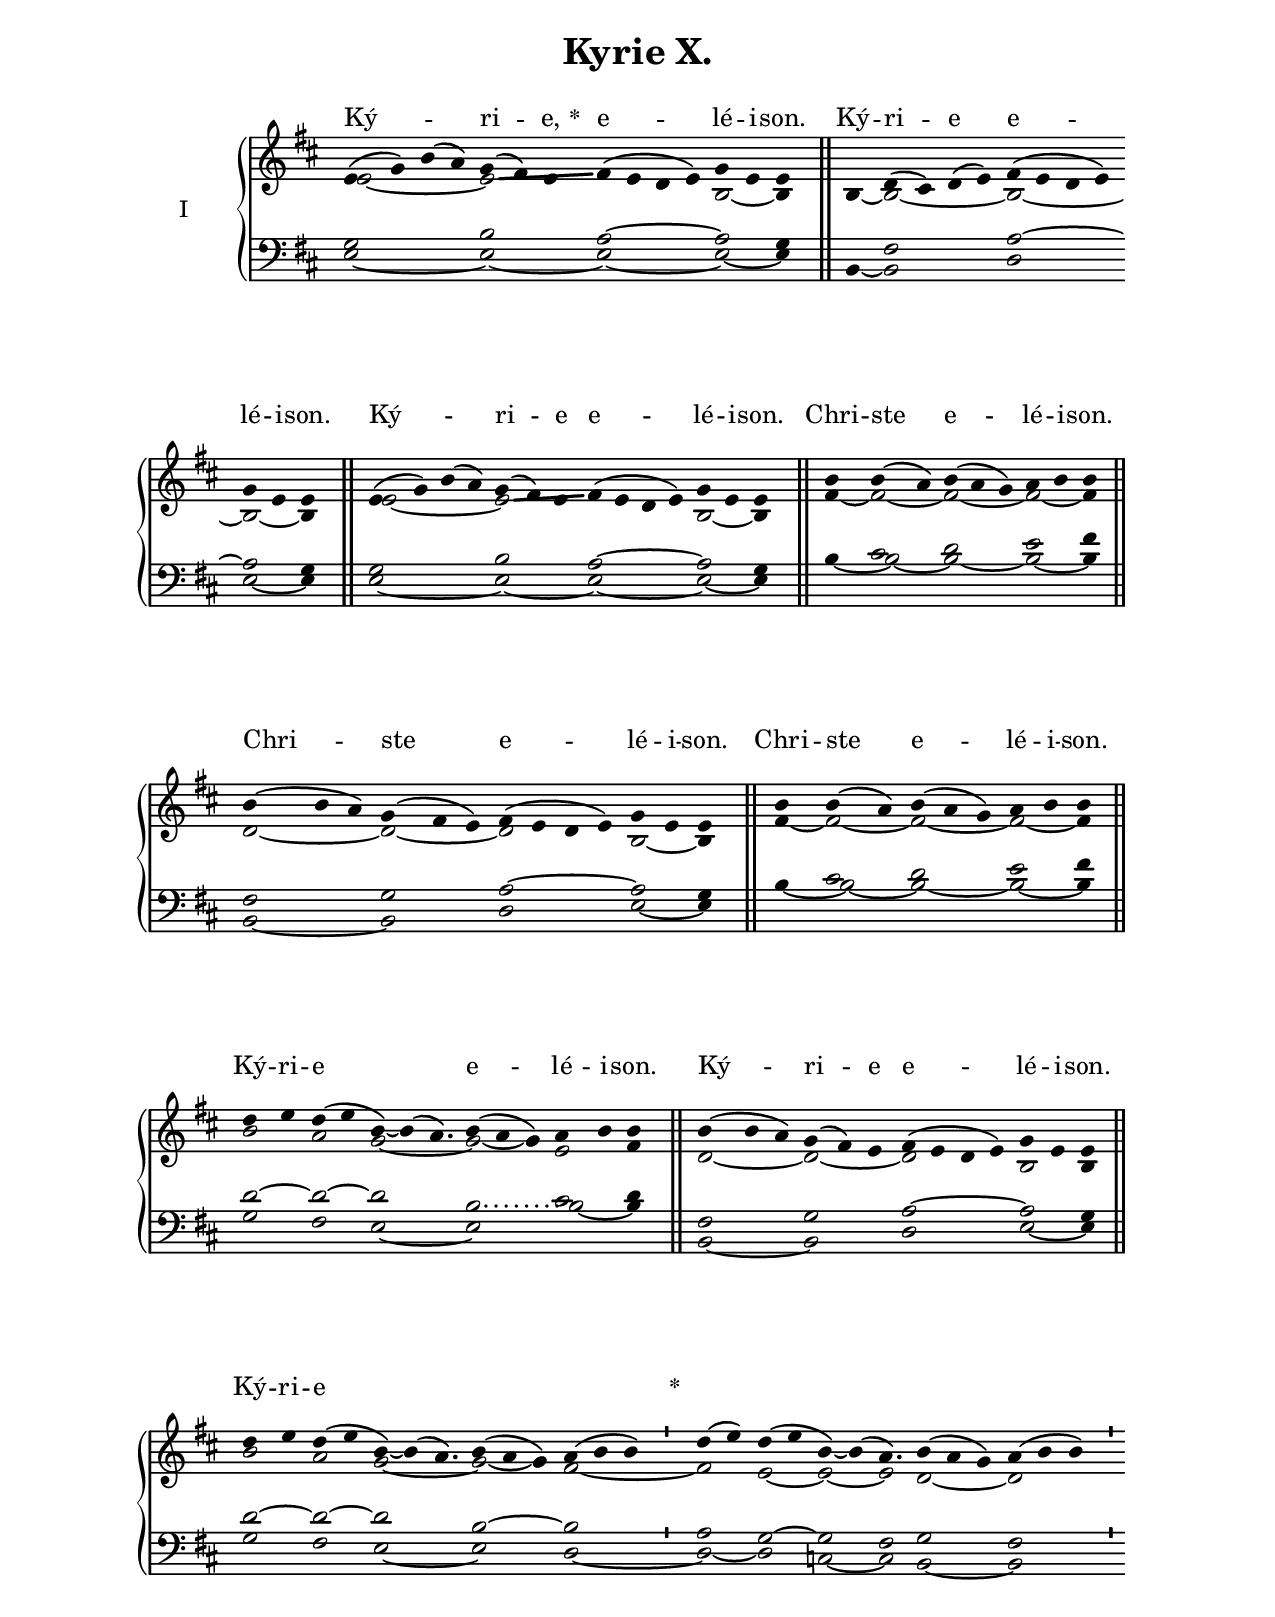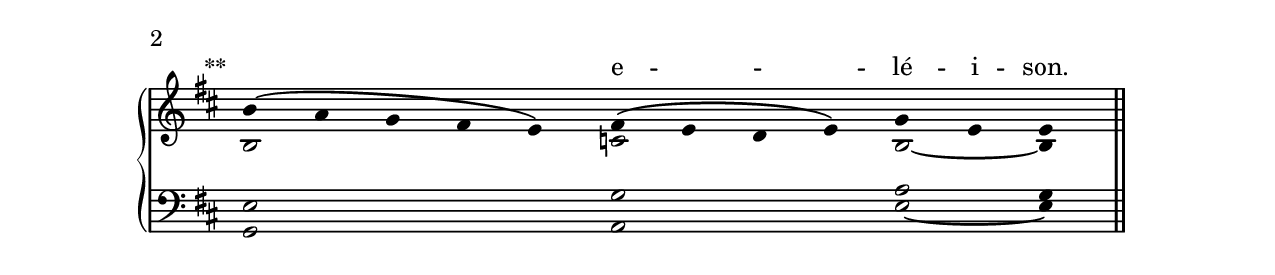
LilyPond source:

\version "2.18"
\include "gregorian.ly"
\include "noh2.ily"

%Page reference: page v.58
%(volume.page)

global = {
 \key e \dorian
 \cadenzaOn 
 \override Glissando #'thickness = #2.0
}

\header {
  title = \markup \center-column {"Kyrie X." \vspace #1 }
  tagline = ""
  composer = ""
}

\paper {
 #(include-special-characters)
  oddHeaderMarkup = \markup \fill-line {
    \line {}
    \center-column {
      \on-the-fly #first-page     " "
      \on-the-fly #not-first-page ""
    }
    \line { \on-the-fly #print-page-number-check-first \fromproperty #'page:page-number-string }
  }
  evenHeaderMarkup = \markup \fill-line {
    \line { \on-the-fly #print-page-number-check-first \fromproperty #'page:page-number-string }
    \center-column { "" }
    \line {}
  }
}

chantText = \lyricmode {
Ký -- _ ri -- e, 
\set stanza = " * " e -- lé -- i -- son. 
Ký -- ri -- e e -- lé -- i -- son. 
Ký -- _ ri -- e e -- lé -- i -- son. 
Chri -- ste e -- lé -- i -- son. 
Chri -- ste e -- lé -- i -- son. 
Chri -- ste e -- lé -- i -- son. 
Ký -- ri -- e e -- lé -- i -- son. 
Ký -- ri -- e e -- lé -- i -- son. 
Ký -- ri -- e _ _ 
\set stanza = " * " _ _ _ _ 
\set stanza = " ** "  _ e -- lé -- i -- son. }

chantMusic = {
\tieDown   e'4 ( g'4) b'4 ( a'4) g'4 ( fis'4) e'4  fis'4 ( e'4 d'4 e'4) g'4 e'4 e'4 \finalis
 b4 d'4 ( cis'4) d'4 ( e'4) fis'4 ( e'4 d'4 e'4) \forceBreak
 g'4 e'4 e'4 \finalis
 e'4 ( g'4) b'4 ( a'4) g'4 ( fis'4) e'4 fis'4 ( e'4 d'4 e'4) g'4 e'4 e'4 \finalis
 b'4 b'4 ( a'4) b'4 ( a'4 g'4) a'4 b'4 b'4 \finalis
 \forceBreak
 b'4 ( b'4 a'4) g'4 ( fis'4 e'4) fis'4 ( e'4 d'4 e'4) g'4 e'4 e'4 \finalis
 b'4 b'4 ( a'4) b'4 ( a'4 g'4) a'4 b'4 b'4 \finalis
 \forceBreak
 d''4 e''4 d''4 ( e''4 b'4) ~ b'4 ( a'4.) b'4 ( a'4 g'4) a'4 b'4 b'4 \finalis
 b'4 ( b'4 a'4) g'4 ( fis'4) e'4 fis'4 ( e'4 d'4 e'4) g'4 e'4 e'4 \finalis
 \forceBreak
 d''4 e''4 d''4 ( e''4 b'4) ~ b'4 ( a'4.) b'4 ( a'4 g'4) a'4 ( b'4 b'4) \divisioMinima
 d''4 ( e''4) d''4 ( e''4 b'4) ~ b'4 ( a'4.) b'4 ( a'4 g'4) a'4 ( b'4 b'4) \divisioMinima
 \forceBreak
 b'4 ( a'4 g'4 fis'4 e'4) fis'4 ( e'4 d'4 e'4) g'4 e'4 e'4 \finalis

}

altoMusic = {
e'2*4/2 ~ e'2*3/2 -\tweak Glissando.Y-offset #-0.8 \glissando fis'4 e'4 d'4 e'4 b2 ~ b4 \finalis
b4 ~ b2*4/2 ~ b2*4/2 ~ b2 ~ b4 \finalis
e'2*4/2 ~ e'2*3/2 -\tweak Glissando.Y-offset #-0.8 \glissando fis'4 e'4 d'4 e'4 b2 ~ b4 \finalis
fis'4 ~ fis'2 ~ fis'2*3/2 ~ fis'2 ~ fis'4 \finalis
d'2*3/2 ~ d'2*3/2 ~ d'2*4/2 b2 ~ b4 \finalis
fis'4 ~ fis'2 ~ fis'2*3/2 ~ fis'2 ~ fis'4 \finalis
b'2 a'2 g'2*7/4 ~ g'2 ~ g'4 e'2 fis'4 \finalis
d'2*3/2 ~ d'2*3/2 ~ d'2*4/2 b2 b4 \finalis
b'2 a'2 g'2*7/4 ~ g'2 ~ g'4 fis'2*3/2 ~ \divisioMinima
fis'2 e'2 ~ e'2 ~ e'2*3/4 d'2*3/2 ~ d'2*3/2 \divisioMinima
b2*5/2 c'2*4/2 b2 ~ b4 \finalis
}

tenorMusic = {
g2*4/2 b2*3/2 a2*4/2 ~ a2 g4 \finalis
r4 fis2*4/2 a2*4/2 ~ a2 g4 \finalis
g2*4/2 b2*3/2 a2*4/2 ~ a2 g4 \finalis
r4 cis'2 d'2*3/2 e'2 fis'4 \finalis
fis2*3/2 g2*3/2 a2*4/2 ~ a2 g4 \finalis
r4 cis'2 d'2*3/2 e'2 fis'4 \finalis
d'2 ~ d'2 ~ d'2*7/4 b2*3/2 cis'2 d'4 \finalis
fis2*3/2 g2*3/2 a2*4/2 ~ a2 g4 \finalis
d'2 ~ d'2 ~ d'2*7/4 b2*3/2 ~ b2*3/2 \divisioMinima
a2 g2 ~ g2 fis2*3/4 g2*3/2 fis2*3/2 \divisioMinima
e2*5/2 g2*4/2 a2 g4 \finalis
}

bassMusic = {
e2*4/2 ~ e2*3/2 ~ e2*4/2 ~ e2 ~ e4 \finalis
b,4 ~ b,2*4/2 d2*4/2 e2 ~ e4 \finalis
e2*4/2 ~ e2*3/2 ~ e2*4/2 ~ e2 ~ e4 \finalis
b4 ~ b2 ~ b2*3/2 ~ b2 ~ b4 \finalis
b,2*3/2 ~ b,2*3/2 d2*4/2 e2 ~ e4 \finalis
b4 ~ b2 ~ b2*3/2 ~ b2 ~ b4 \finalis
g2 fis2 e2*7/4 ~ e2*3/2 b2 ~ b4 \finalis
b,2*3/2 ~ b,2*3/2 d2*4/2 e2 ~ e4 \finalis
g2 fis2 e2*7/4 ~ e2*3/2 d2*3/2 ~ \divisioMinima
d2 ~ d2 c2 ~ c2*3/4 b,2*3/2 ~ b,2*3/2 \divisioMinima
g,2*5/2 a,2*4/2 e2 ~ e4 \finalis
}

voiceLines = {
\voiceLineStyle


s2*157/4
\allowVoiceLineBreak
\voiceLine "down" "down" b2*3/2 b2*1/2


}

\score{
  <<
    \new GrandStaff <<
      \set GrandStaff.autoBeaming = ##f
      \set GrandStaff.instrumentName = \markup \center-column {
        "I"
      }
      \new Staff = up <<
        \new Voice = "chant" {
          \voiceOne \global \chantMusic
        }
        \new Voice {
          \voiceTwo \global \altoMusic
        }
      >>

      \new Staff = down <<
        \clef bass
        \new Voice {
          \voiceOne \global \tenorMusic
        }
        \new Voice {
          \voiceTwo \global \bassMusic
        }
	\new Voice {
        \voiceThree \global \voiceLines
        }
      >>
    >>
    \new Lyrics \lyricsto chant {
      \chantText
    }
  >>
  \layout{
  }
  \midi{
    \tempo 4 = 125
  }
}
